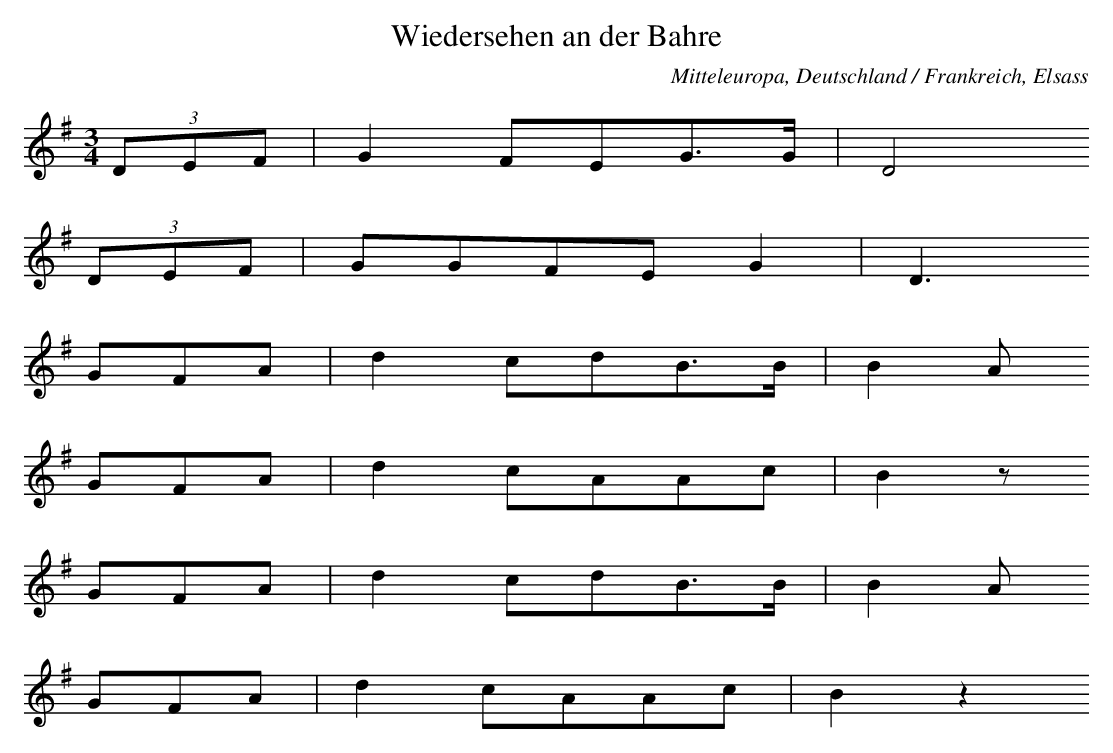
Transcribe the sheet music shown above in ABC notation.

X:1
T: Wiedersehen an der Bahre
O: Mitteleuropa, Deutschland / Frankreich, Elsass
M: 3/4
L: 1/16
K: G
(3D2E2F2 | G4F2E2G3G | D8
(3D2E2F2 | G2G2F2E2G4 | D6
G2F2A2 | d4c2d2B3B | B4A2
G2F2A2 | d4c2A2A2c2 | B4z2
G2F2A2 | d4c2d2B3B | B4A2
G2F2A2 | d4c2A2A2c2 | B4z4
